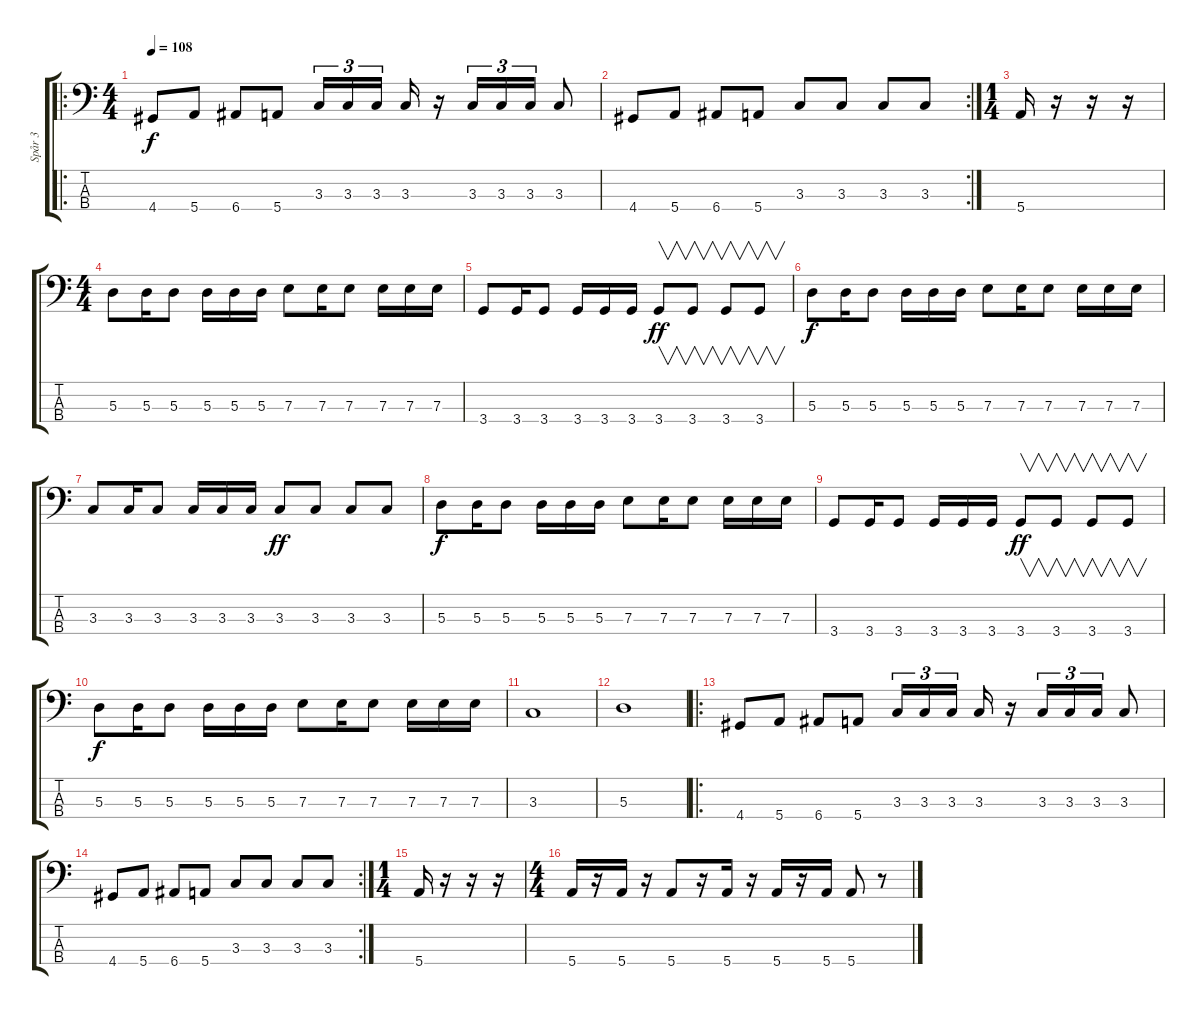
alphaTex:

\track ("Spår 3" "Spår 3") {instrument electricbasspick}
\staff {score tabs}
\tuning (G2 D2 A1 E1) {hide}
\ro
\ts (4 4)
\tempo 108
\clef f4
\ks c
4.4.8{dy f} 5.4.8 6.4.8 5.4.8 3.3.16{tu (3 2)} 3.3.16{tu (3 2)} 3.3.16{tu (3 2)} 3.3.16 r.16 3.3.16{tu (3 2)} 3.3.16{tu (3 2)} 3.3.16{tu (3 2)} 3.3.8 |
\rc 2
4.4.8 5.4.8 6.4.8 5.4.8 3.3.8 3.3.8 3.3.8 3.3.8 |
\ts (1 4)
5.4.16 r.16 r.16 r.16 |
\ts (4 4)
5.3.8 5.3.16 5.3.8 5.3.16 5.3.16 5.3.16 7.3.8 7.3.16 7.3.8 7.3.16 7.3.16 7.3.16 |
3.4.8 3.4.16 3.4.8 3.4.16 3.4.16 3.4.16 3.4.8{v dy ff} 3.4.8{v} 3.4.8{v} 3.4.8{v} |
5.3.8{dy f} 5.3.16 5.3.8 5.3.16 5.3.16 5.3.16 7.3.8 7.3.16 7.3.8 7.3.16 7.3.16 7.3.16 |
3.3.8 3.3.16 3.3.8 3.3.16 3.3.16 3.3.16 3.3.8{dy ff} 3.3.8 3.3.8 3.3.8 |
5.3.8{dy f} 5.3.16 5.3.8 5.3.16 5.3.16 5.3.16 7.3.8 7.3.16 7.3.8 7.3.16 7.3.16 7.3.16 |
3.4.8 3.4.16 3.4.8 3.4.16 3.4.16 3.4.16 3.4.8{v dy ff} 3.4.8{v} 3.4.8{v} 3.4.8{v} |
5.3.8{dy f} 5.3.16 5.3.8 5.3.16 5.3.16 5.3.16 7.3.8 7.3.16 7.3.8 7.3.16 7.3.16 7.3.16 |
3.3.1 |
5.3.1 |
\ro
4.4.8 5.4.8 6.4.8 5.4.8 3.3.16{tu (3 2)} 3.3.16{tu (3 2)} 3.3.16{tu (3 2)} 3.3.16 r.16 3.3.16{tu (3 2)} 3.3.16{tu (3 2)} 3.3.16{tu (3 2)} 3.3.8 |
\rc 2
4.4.8 5.4.8 6.4.8 5.4.8 3.3.8 3.3.8 3.3.8 3.3.8 |
\ts (1 4)
5.4.16 r.16 r.16 r.16 |
\ts (4 4)
5.4.16 r.16 5.4.16 r.16 5.4.8 r.16 5.4.16 r.16 5.4.16 r.16 5.4.16 5.4.8 r.8
